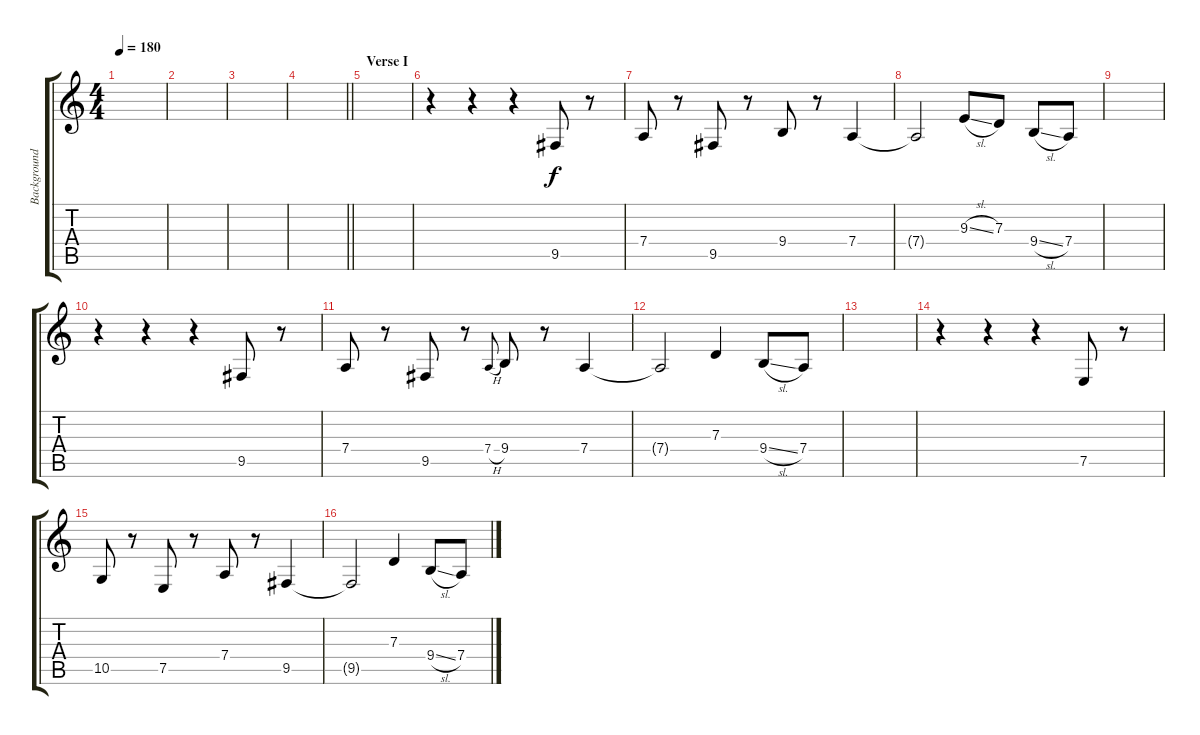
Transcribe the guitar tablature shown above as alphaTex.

\track ("Background Sine" "Background") {instrument lead1square}
\staff {score tabs}
\tuning (E4 B3 G3 D3 A2 E2) {hide}
\ts (4 4)
\tempo 180
\clef g2
\ks c
|
|
|
\barLineRight lightlight
|
\section ("" "Verse I")
|
r.4 r.4 r.4 9.5.8 r.8 |
7.4.8 r.8 9.5.8 r.8 9.4.8 r.8 7.4.4 |
7.4{t}.2 9.3{sl}.8 7.3.8 9.4{sl}.8 7.4.8 |
|
r.4 r.4 r.4 9.5.8 r.8 |
7.4.8 r.8 9.5.8 r.8 7.4{h}.8{gr onbeat} 9.4.8 r.8 7.4.4 |
7.4{t}.2 7.3.4 9.4{sl}.8 7.4.8 |
|
r.4 r.4 r.4 7.5.8 r.8 |
10.5.8 r.8 7.5.8 r.8 7.4.8 r.8 9.5.4 |
9.5{t}.2 7.3.4 9.4{sl}.8 7.4.8
